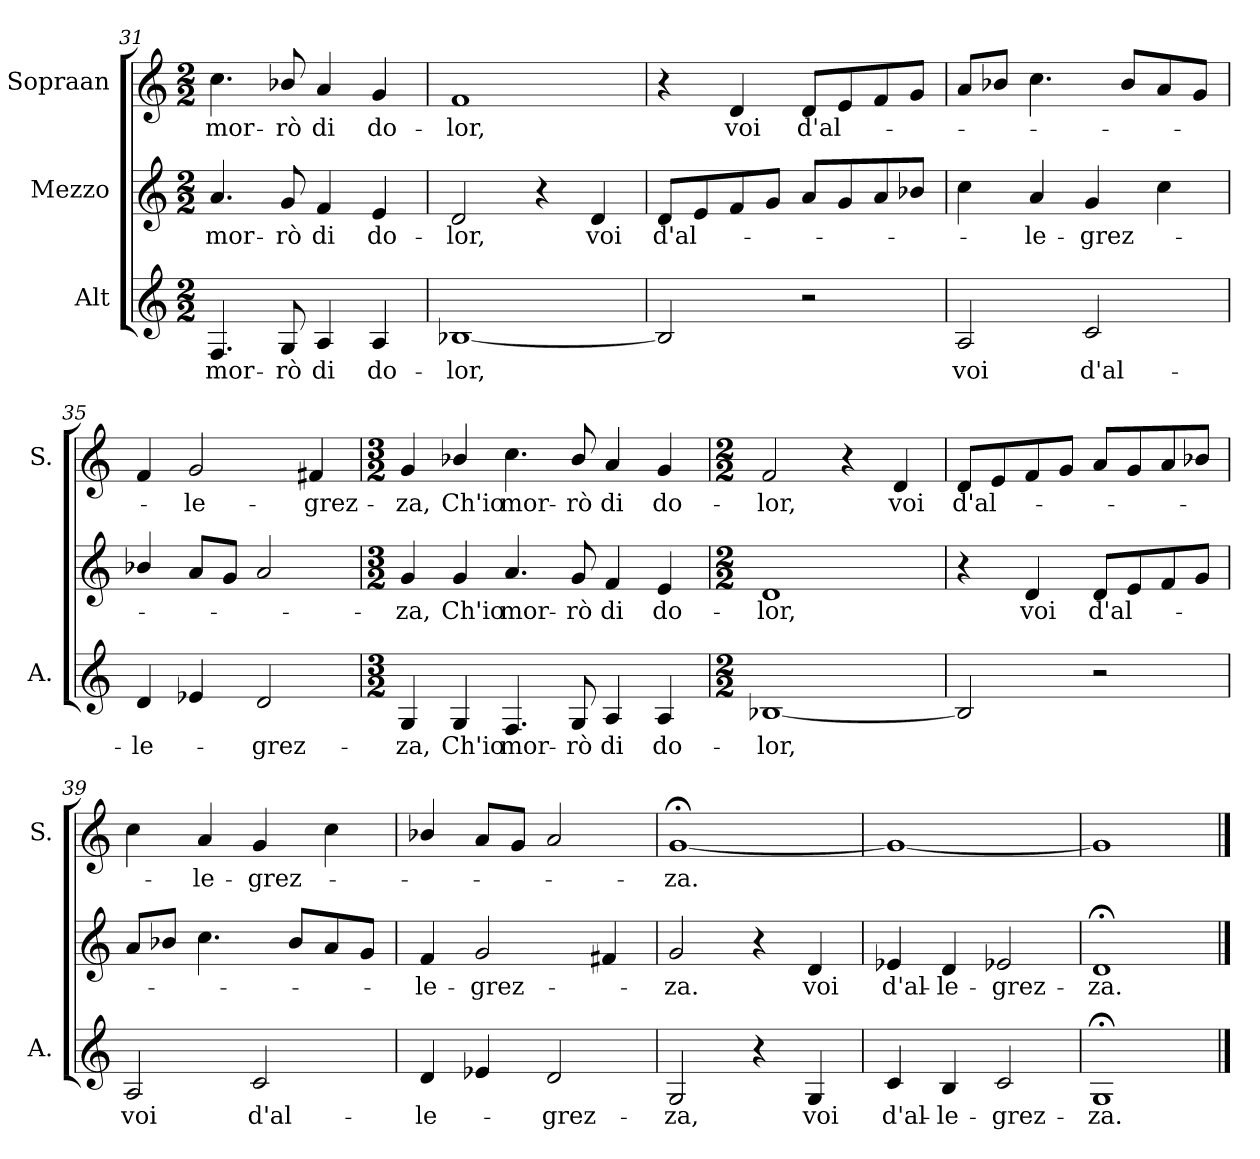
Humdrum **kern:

**kern	**text	**kern	**text	**kern	**text
*part3	*part3	*part2	*part2	*part1	*part1
*staff3	*staff3	*staff2	*staff2	*staff1	*staff1
*I"Alt	*	*I"Mezzo	*	*I"Sopraan	*
*I'A.	*	*	*	*I'S.	*
*clefG2	*	*clefG2	*	*clefG2	*
*k[]	*	*k[]	*	*k[]	*
*C:	*	*C:	*	*C:	*
*M2/2	*	*M2/2	*	*M2/2	*
=31	=31	=31	=31	=31	=31
!	!LO:LY:b	!	!LO:LY:b	!	!LO:LY:b
4.F/	mor-	4.a/	mor-	4.cc\	mor-
!	!LO:LY:b	!	!LO:LY:b	!	!LO:LY:b
8G/	-rò	8g/	-rò	8b-X/	-rò
!	!LO:LY:b	!	!LO:LY:b	!	!LO:LY:b
4A/	di	4f/	di	4a/	di
!	!LO:LY:b	!	!LO:LY:b	!	!LO:LY:b
4A/	do-	4e/	do-	4g/	do-
=32	=32	=32	=32	=32	=32
!	!LO:LY:b	!	!LO:LY:b	!	!LO:LY:b
[1B-X	-lor,	2d/	-lor,	1f	-lor,
.	.	4r	.	.	.
!	!	!	!LO:LY:b	!	!
.	.	4d/	voi	.	.
!!LO:LB:g=z
=33	=33	=33	=33	=33	=33
!	!	!	!LO:LY:b	!	!
2B-/]	.	8d/L	d'al-	4r	.
.	.	8e/	.	.	.
!	!	!	!	!	!LO:LY:b
.	.	8f/	.	4d/	voi
.	.	8g/J	.	.	.
!	!	!	!	!	!LO:LY:b
2r	.	8a/L	.	8d/L	d'al-
.	.	8g/	.	8e/	.
.	.	8a/	.	8f/	.
.	.	8b-X/J	.	8g/J	.
=34	=34	=34	=34	=34	=34
!	!LO:LY:b	!	!	!	!
2A/	voi	4cc\	.	8a/L	.
.	.	.	.	8b-X/J	.
!	!	!	!LO:LY:b	!	!
.	.	4a/	-le-	4.cc\	.
!	!LO:LY:b	!	!LO:LY:b	!	!
2c/	d'al-	4g/	-grez-	.	.
.	.	.	.	8b-/L	.
.	.	4cc\	.	8a/	.
.	.	.	.	8g/J	.
=35	=35	=35	=35	=35	=35
!	!LO:LY:b	!	!	!	!
4d/	-le-	4b-X/	.	4f/	.
!	!	!	!	!	!LO:LY:b
4e-X/	.	8a/L	.	2g/	-le-
.	.	8g/J	.	.	.
!	!LO:LY:b	!	!	!	!
2d/	-grez-	2a/	.	.	.
!	!	!	!	!	!LO:LY:b
.	.	.	.	4f#X/	-grez-
=36	=36	=36	=36	=36	=36
*M3/2	*	*M3/2	*	*M3/2	*
!	!LO:LY:b	!	!LO:LY:b	!	!LO:LY:b
4G/	-za,	4g/	-za,	4g/	-za,
!	!LO:LY:b	!	!LO:LY:b	!	!LO:LY:b
4G/	Ch'io	4g/	Ch'io	4b-X/	Ch'io
!	!LO:LY:b	!	!LO:LY:b	!	!LO:LY:b
4.F/	mor-	4.a/	mor-	4.cc\	mor-
!	!LO:LY:b	!	!LO:LY:b	!	!LO:LY:b
8G/	-rò	8g/	-rò	8b-/	-rò
!	!LO:LY:b	!	!LO:LY:b	!	!LO:LY:b
4A/	di	4f/	di	4a/	di
!	!LO:LY:b	!	!LO:LY:b	!	!LO:LY:b
4A/	do-	4e/	do-	4g/	do-
!!LO:PB:g=z
=37	=37	=37	=37	=37	=37
*M2/2	*	*M2/2	*	*M2/2	*
!	!LO:LY:b	!	!LO:LY:b	!	!LO:LY:b
[1B-X	-lor,	1d	-lor,	2f/	-lor,
.	.	.	.	4r	.
!	!	!	!	!	!LO:LY:b
.	.	.	.	4d/	voi
=38	=38	=38	=38	=38	=38
!	!	!	!	!	!LO:LY:b
2B-/]	.	4r	.	8d/L	d'al-
.	.	.	.	8e/	.
!	!	!	!LO:LY:b	!	!
.	.	4d/	voi	8f/	.
.	.	.	.	8g/J	.
!	!	!	!LO:LY:b	!	!
2r	.	8d/L	d'al-	8a/L	.
.	.	8e/	.	8g/	.
.	.	8f/	.	8a/	.
.	.	8g/J	.	8b-X/J	.
=39	=39	=39	=39	=39	=39
!	!LO:LY:b	!	!	!	!
2A/	voi	8a/L	.	4cc\	.
.	.	8b-X/J	.	.	.
!	!	!	!	!	!LO:LY:b
.	.	4.cc\	.	4a/	-le-
!	!LO:LY:b	!	!	!	!LO:LY:b
2c/	d'al-	.	.	4g/	-grez-
.	.	8b-/L	.	.	.
.	.	8a/	.	4cc\	.
.	.	8g/J	.	.	.
!!LO:LB:g=z
=40	=40	=40	=40	=40	=40
!	!LO:LY:b	!	!LO:LY:b	!	!
4d/	-le-	4f/	-le-	4b-X/	.
!	!	!	!LO:LY:b	!	!
4e-X/	.	2g/	-grez-	8a/L	.
.	.	.	.	8g/J	.
!	!LO:LY:b	!	!	!	!
2d/	-grez-	.	.	2a/	.
.	.	4f#X/	.	.	.
=41	=41	=41	=41	=41	=41
!	!LO:LY:b	!	!LO:LY:b	!	!LO:LY:b
2G/	-za,	2g/	-za.	[1g;	-za.
4r	.	4r	.	.	.
!	!LO:LY:b	!	!LO:LY:b	!	!
4G/	voi	4d/	voi	.	.
=42	=42	=42	=42	=42	=42
!	!LO:LY:b	!	!LO:LY:b	!	!
4c/	d'al-	4e-X/	d'al-	1g_	.
!	!LO:LY:b	!	!LO:LY:b	!	!
4B/	-le-	4d/	-le-	.	.
!	!LO:LY:b	!	!LO:LY:b	!	!
2c/	-grez-	2e-X/	-grez-	.	.
=43	=43	=43	=43	=43	=43
!	!LO:LY:b	!	!LO:LY:b	!	!
1G;	-za.	1d;	-za.	1g]	.
==	==	==	==	==	==
*-	*-	*-	*-	*-	*-
